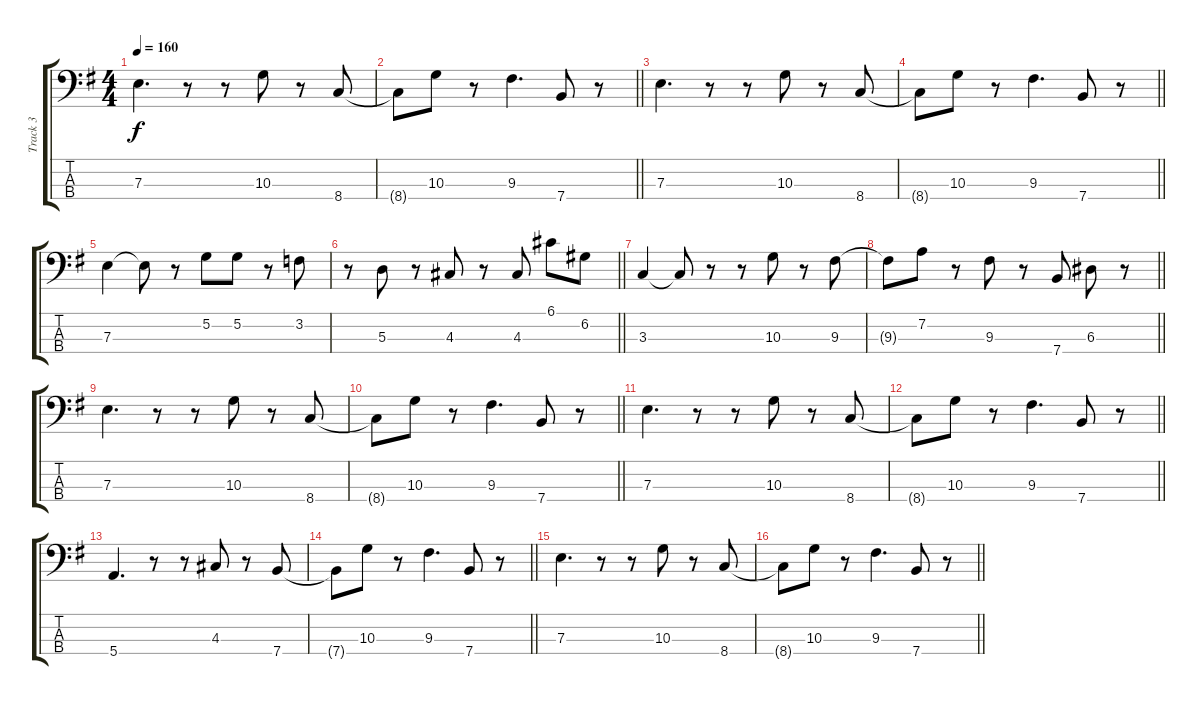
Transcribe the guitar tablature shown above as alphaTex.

\track ("Track 3" "Track 3") {instrument electricbassfinger}
\staff {score tabs}
\tuning (G2 D2 A1 E1) {hide}
\ts (4 4)
\tempo 160
\clef f4
\ks g
7.3.4{d dy f} r.8 r.8 10.3.8 r.8 8.4.8 |
\barLineRight lightlight
8.4{t}.8 10.3.8 r.8 9.3.4{d} 7.4.8 r.8 |
7.3.4{d} r.8 r.8 10.3.8 r.8 8.4.8 |
\barLineRight lightlight
8.4{t}.8 10.3.8 r.8 9.3.4{d} 7.4.8 r.8 |
7.3.4 7.3{t}.8 r.8 5.2.8 5.2.8 r.8 3.2.8 |
\barLineRight lightlight
r.8 5.3.8 r.8 4.3.8 r.8 4.3.8 6.1.8 6.2.8 |
3.3.4 3.3{t}.8 r.8 r.8 10.3.8 r.8 9.3.8 |
\barLineRight lightlight
9.3{t}.8 7.2.8 r.8 9.3.8 r.8 7.4.8 6.3.8 r.8 |
7.3.4{d} r.8 r.8 10.3.8 r.8 8.4.8 |
\barLineRight lightlight
8.4{t}.8 10.3.8 r.8 9.3.4{d} 7.4.8 r.8 |
7.3.4{d} r.8 r.8 10.3.8 r.8 8.4.8 |
\barLineRight lightlight
8.4{t}.8 10.3.8 r.8 9.3.4{d} 7.4.8 r.8 |
5.4.4{d} r.8 r.8 4.3.8 r.8 7.4.8 |
\barLineRight lightlight
7.4{t}.8 10.3.8 r.8 9.3.4{d} 7.4.8 r.8 |
7.3.4{d} r.8 r.8 10.3.8 r.8 8.4.8 |
\barLineRight lightlight
8.4{t}.8 10.3.8 r.8 9.3.4{d} 7.4.8 r.8
